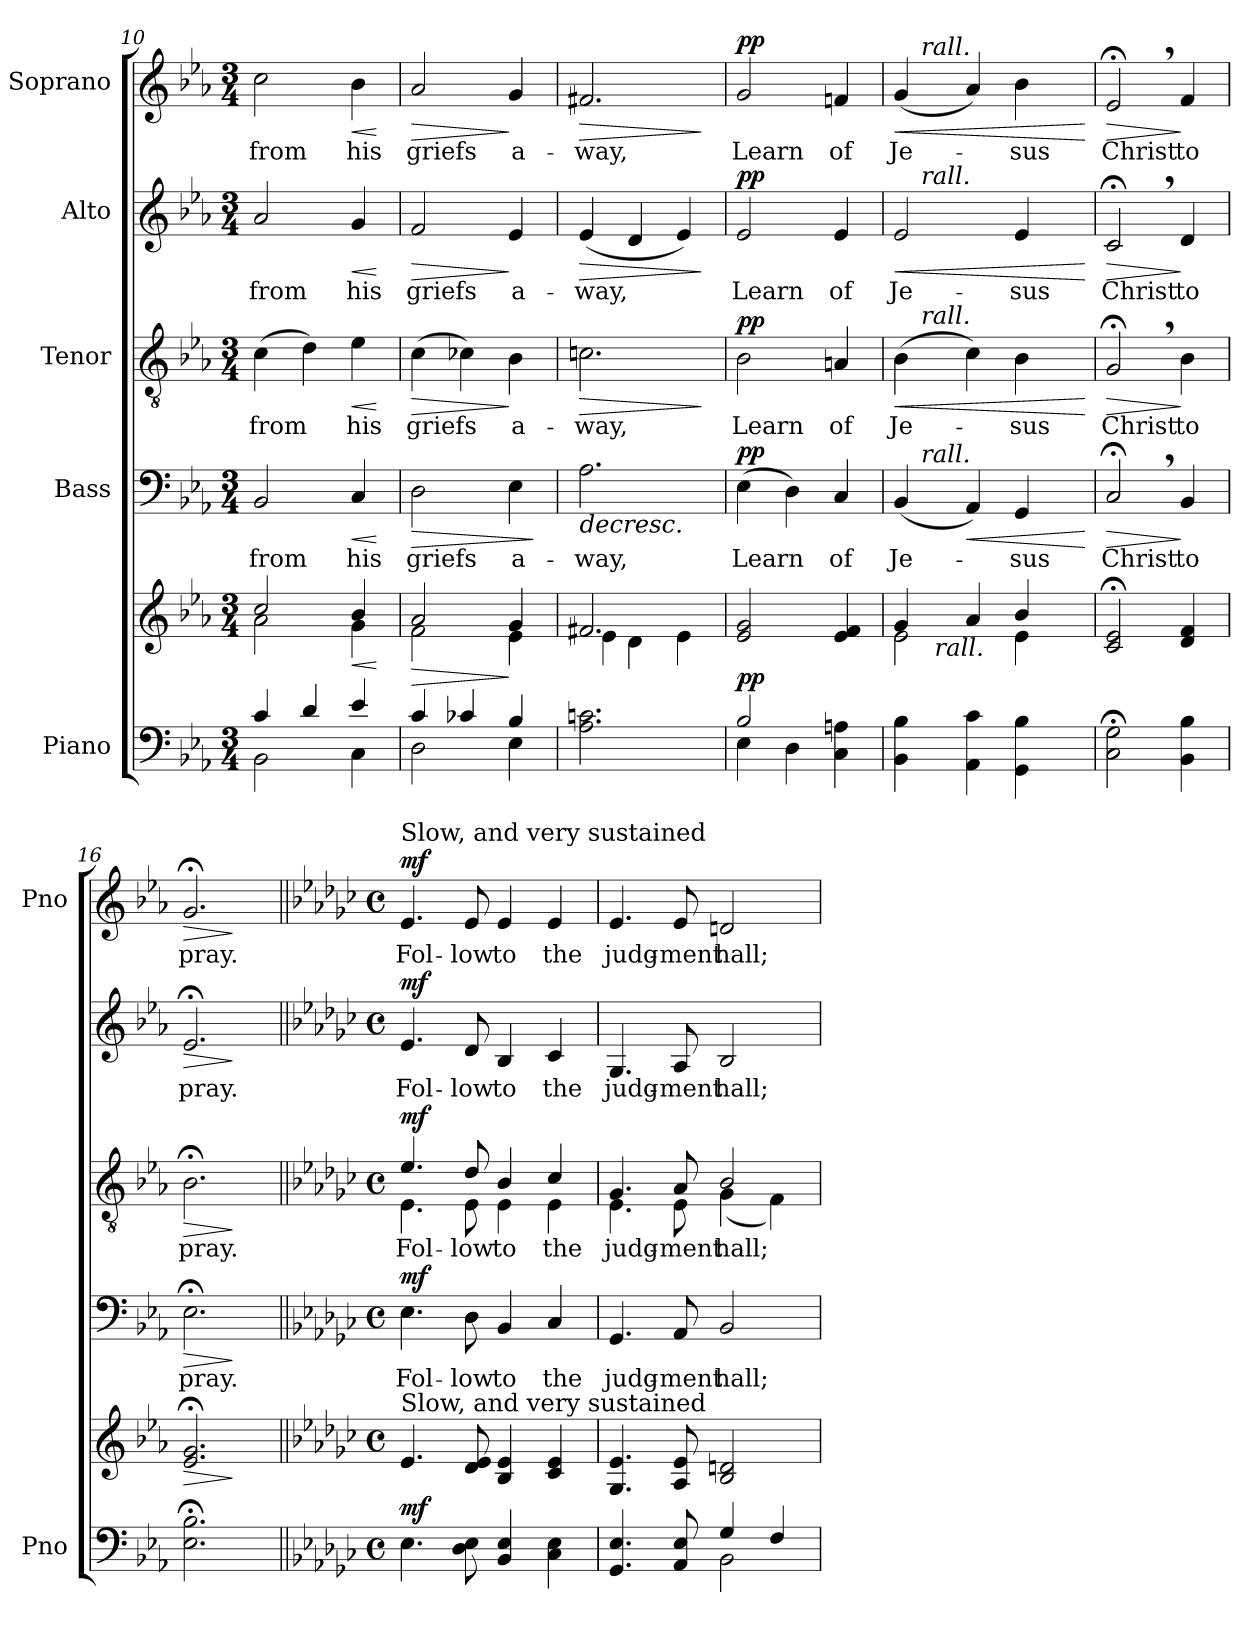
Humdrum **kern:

**kern	**kern	**dynam	**kern	**text	**dynam	**kern	**text	**dynam	**kern	**text	**dynam	**kern	**text	**dynam
*part5	*part5	*part5	*part4	*part4	*part4	*part3	*part3	*part3	*part2	*part2	*part2	*part1	*part1	*part1
*staff6	*staff5	*staff5/6	*staff4	*staff4	*staff4	*staff3	*staff3	*staff3	*staff2	*staff2	*staff2	*staff1	*staff1	*staff1
*I"Piano	*	*	*I"Bass	*	*	*I"Tenor	*	*	*I"Alto	*	*	*I"Soprano	*	*
*I'Pno	*	*	*	*	*	*	*	*	*	*	*	*I'Pno	*	*
*clefF4	*clefG2	*	*clefF4	*	*	*clefGv2	*	*	*clefG2	*	*	*clefG2	*	*
*k[b-e-a-]	*k[b-e-a-]	*	*k[b-e-a-]	*	*	*k[b-e-a-]	*	*	*k[b-e-a-]	*	*	*k[b-e-a-]	*	*
*E-:	*E-:	*	*E-:	*	*	*E-:	*	*	*E-:	*	*	*E-:	*	*
*M3/4	*M3/4	*	*M3/4	*	*	*M3/4	*	*	*M3/4	*	*	*M3/4	*	*
=10	=10	=10	=10	=10	=10	=10	=10	=10	=10	=10	=10	=10	=10	=10
*^	*^	*	*	*	*	*	*	*	*	*	*	*	*	*
4c/	2BB-\	2cc/	2a-\	.	2BB-/	from	.	(4c\	from	.	2a-/	from	.	2cc\	from	.
4d/	.	.	.	.	.	.	.	4d\)	.	.	.	.	.	.	.	.
!	!	!	!	!LO:HP:b	!	!	!LO:HP:b	!	!	!LO:HP:b	!	!	!LO:HP:b	!	!	!LO:HP:b
4e-/	4C\	4b-/	4g\	<	4C/	his	<	4e-\	his	<	4g/	his	<	4b-\	his	<
*v	*v	*	*	*	*	*	*	*	*	*	*	*	*	*	*	*
*	*v	*v	*	*	*	*	*	*	*	*	*	*	*	*	*
.	.	[	.	.	[	.	.	[	.	.	[	.	.	[
!!LO:PB:g=z
=11	=11	=11	=11	=11	=11	=11	=11	=11	=11	=11	=11	=11	=11	=11
*	*MM52	*	*	*	*	*	*	*	*	*	*	*	*	*
*^	*	*	*	*	*	*	*	*	*	*	*	*	*	*
!	!	!	!LO:HP:b	!	!	!LO:HP:b	!	!	!LO:HP:b	!	!	!LO:HP:b	!	!	!LO:HP:b
*	*	*^	*	*	*	*	*	*	*	*	*	*	*	*	*
4c/	2D\	2a-/	2f\	>	2D\	griefs	>	(4c\	griefs	>	2f/	griefs	>	2a-/	griefs	>
4c-X/	.	.	.	.	.	.	.	4c-X\)	.	.	.	.	.	.	.	.
4B-/	4E-\	4g/	4e-\	]	4E-\	a-	.	4B-\	a-	]	4e-/	a-	]	4g/	a-	]
*v	*v	*	*	*	*	*	*	*	*	*	*	*	*	*	*	*
*	*v	*v	*	*	*	*	*	*	*	*	*	*	*	*	*
.	.	.	.	.	]	.	.	.	.	.	.	.	.	.
=12	=12	=12	=12	=12	=12	=12	=12	=12	=12	=12	=12	=12	=12	=12
*	*^	*	*	*	*	*	*	*	*	*	*	*	*	*
!	!	!	!	!	!	!LO:HP:b	!	!	!LO:HP:b	!	!	!LO:HP:b	!	!	!LO:HP:b
2.A-\ 2.cn\	2.f#X/	4e-\	.	2.A-\	-way,	>	2.cn\	-way,	>	(4e-/	-way,	>	2.f#X/	-way,	>
.	.	4d\	.	.	.	.	.	.	.	4d/	.	.	.	.	.
.	.	4e-\	.	.	.	.	.	.	.	4e-/)	.	.	.	.	.
*	*v	*v	*	*	*	*	*	*	*	*	*	*	*	*	*
.	.	.	.	.	.	.	.	]	.	.	]	.	.	]
=13	=13	=13	=13	=13	=13	=13	=13	=13	=13	=13	=13	=13	=13	=13
*^	*	*	*	*	*	*	*	*	*	*	*	*	*	*
!	!	!	!LO:DY:a=2	!	!	!LO:DY:a	!	!	!LO:DY:a	!	!	!LO:DY:a	!	!	!LO:DY:a
2B-/	4E-\	2e-/ 2g/	pp	(4E-\	Learn	pp	2B-\	Learn	pp	2e-/	Learn	pp	2g/	Learn	pp
.	4D\	.	.	4D\)	.	]	.	.	.	.	.	.	.	.	.
4C\ 4An\	4ryy	4e-/ 4f/	.	4C/	of	.	4An/	of	.	4e-/	of	.	4fn/	of	.
=14	=14	=14	=14	=14	=14	=14	=14	=14	=14	=14	=14	=14	=14	=14	=14
*	*	*^	*	*	*	*	*	*	*	*	*	*	*	*	*
!	!	!	!	!	!	!	!	!	!	!LO:HP:b	!	!	!LO:HP:b	!	!	!LO:HP:b
*v	*v	*	*^	*	*^	*	*	*^	*	*	*^	*	*	*^	*	*
4BB-\ 4B-\	4g/	2e-\	8ryy	.	(4BB-/	16.ryy	Je-	.	(4B-\	16.ryy	Je-	<	2e-/	16.ryy	Je-	<	(4g/	16.ryy	Je-	<
!	!	!	!	!	!	!	!	!	!	!	!	!	!	!	!	!	!	!LO:TX:a:i:t=rall.	!	!
!	!	!	!	!	!	!	!	!	!	!	!	!	!	!LO:TX:a:i:t=rall.	!	!	!	!	!	!
!	!	!	!	!	!	!	!	!	!	!LO:TX:a:i:t=rall.	!	!	!	!	!	!	!	!	!	!
!	!	!	!	!	!	!LO:TX:a:i:t=rall.	!	!	!	!	!	!	!	!	!	!	!	!	!	!
.	.	.	.	.	.	2ryy	.	.	.	2ryy	.	.	.	2ryy	.	.	.	2ryy	.	.
!	!	!	!LO:TX:b:i:t=rall.	!	!	!	!	!	!	!	!	!	!	!	!	!	!	!	!	!
.	.	.	2ryy	.	.	.	.	.	.	.	.	.	.	.	.	.	.	.	.	.
!	!	!	!	!	!	!	!	!LO:HP:b	!	!	!	!	!	!	!	!	!	!	!	!
4AA-\ 4c\	4a-/	.	.	.	4AA-/)	.	.	<	4c\)	.	.	.	.	.	.	.	4a-/)	.	.	.
4GG\ 4B-\	4b-/	4e-\	.	.	4GG/	.	-sus	.	4B-\	.	-sus	.	4e-/	.	-sus	.	4b-\	.	-sus	.
.	.	.	.	.	.	8ryy	.	.	.	8ryy	.	.	.	8ryy	.	.	.	8ryy	.	.
.	.	.	8ryy	.	.	.	.	.	.	.	.	.	.	.	.	.	.	.	.	.
.	.	.	.	.	.	32ryy	.	.	.	32ryy	.	.	.	32ryy	.	.	.	32ryy	.	.
.	.	.	.	.	.	.	.	[	.	.	.	[	.	.	.	[	.	.	.	[
=15	=15	=15	=15	=15	=15	=15	=15	=15	=15	=15	=15	=15	=15	=15	=15	=15	=15	=15	=15	=15
!	!	!	!	!	!	!	!	!LO:HP:b	!	!	!	!LO:HP:b	!	!	!	!LO:HP:b	!	!	!	!LO:HP:b
*	*v	*v	*v	*	*	*	*	*	*v	*v	*	*	*v	*v	*	*	*v	*v	*	*
*	*	*	*v	*v	*	*	*	*	*	*	*	*	*	*	*
2C\;< 2G\;<	2c/;< 2e-/;<	.	2C;<,/	Christ	>	2G;<,/	Christ	>	2c;<,/	Christ	>	2e-;<,/	Christ	>
4BB-\ 4B-\	4d/ 4f/	.	4BB-/	to	]	4B-\	to	]	4d/	to	]	4f/	to	]
=16	=16	=16	=16	=16	=16	=16	=16	=16	=16	=16	=16	=16	=16	=16
!	!	!LO:HP:b	!	!	!LO:HP:b	!	!	!LO:HP:b	!	!	!LO:HP:b	!	!	!LO:HP:b
2.E-\;< 2.B-\;<	2.e-/;< 2.g/;<	>	2.E-;<\	pray.	>	2.B-;<\	pray.	>	2.e-;</	pray.	>	2.g;</	pray.	>
.	.	]	.	.	]	.	.	]	.	.	]	.	.	]
!!LO:LB:g=z
=17||	=17||	=17||	=17||	=17||	=17||	=17||	=17||	=17||	=17||	=17||	=17||	=17||	=17||	=17||
*k[b-e-a-d-g-c-]	*k[b-e-a-d-g-c-]	*	*k[b-e-a-d-g-c-]	*	*	*k[b-e-a-d-g-c-]	*	*	*k[b-e-a-d-g-c-]	*	*	*k[b-e-a-d-g-c-]	*	*
*e-:	*e-:	*	*e-:	*	*	*e-:	*	*	*e-:	*	*	*e-:	*	*
*M4/4	*M4/4	*	*M4/4	*	*	*M4/4	*	*	*M4/4	*	*	*M4/4	*	*
*met(c)	*met(c)	*	*met(c)	*	*	*met(c)	*	*	*met(c)	*	*	*met(c)	*	*
*	*	*	*	*	*	*^	*	*	*	*	*	*	*	*
!	!	!	!	!	!	!	!	!	!	!	!	!	!LO:TX:a:t=Slow, and very sustained	!	!
!	!LO:TX:a:t=Slow, and very sustained	!	!	!	!	!	!	!	!	!	!	!	!	!	!
!	!	!LO:DY:a=2	!	!	!LO:DY:a	!	!	!	!LO:DY:a	!	!	!LO:DY:a	!	!	!LO:DY:a
4.E-\	4.e-/	mf	4.E-\	Fol-	mf	4.e-/	4.E-\	Fol-	mf	4.e-/	Fol-	mf	4.e-/	Fol-	mf
8D-\ 8E-\	8d-/ 8e-/	.	8D-\	-low	.	8d-/	8E-\	-low	.	8d-/	-low	.	8e-/	-low	.
4BB-/ 4E-/	4B-/ 4e-/	.	4BB-/	to	.	4B-/	4E-\	to	.	4B-/	to	.	4e-/	to	.
4C-\ 4E-\	4c-/ 4e-/	.	4C-/	the	.	4c-/	4E-\	the	.	4c-/	the	.	4e-/	the	.
=18	=18	=18	=18	=18	=18	=18	=18	=18	=18	=18	=18	=18	=18	=18	=18
*^	*	*	*	*	*	*	*	*	*	*	*	*	*	*	*
4.GG-/ 4.E-/	2ryy	4.G-/ 4.e-/	.	4.GG-/	judg-	.	4.G-/	4.E-\	judg-	.	4.G-/	judg-	.	4.e-/	judg-	.
8AA-/ 8E-/	.	8A-/ 8e-/	.	8AA-/	-ment	.	8A-/	8E-\	-ment	.	8A-/	-ment	.	8e-/	-ment	.
2BB-\	4G-/	2B-/ 2dn/	.	2BB-/	hall;	.	2B-/	(4G-\	hall;	.	2B-/	hall;	.	2dn/	hall;	.
.	4F/	.	.	.	.	.	.	4F\)	.	.	.	.	.	.	.	.
*v	*v	*	*	*	*	*	*v	*v	*	*	*	*	*	*	*	*
=	=	=	=	=	=	=	=	=	=	=	=	=	=	=
*-	*-	*-	*-	*-	*-	*-	*-	*-	*-	*-	*-	*-	*-	*-
